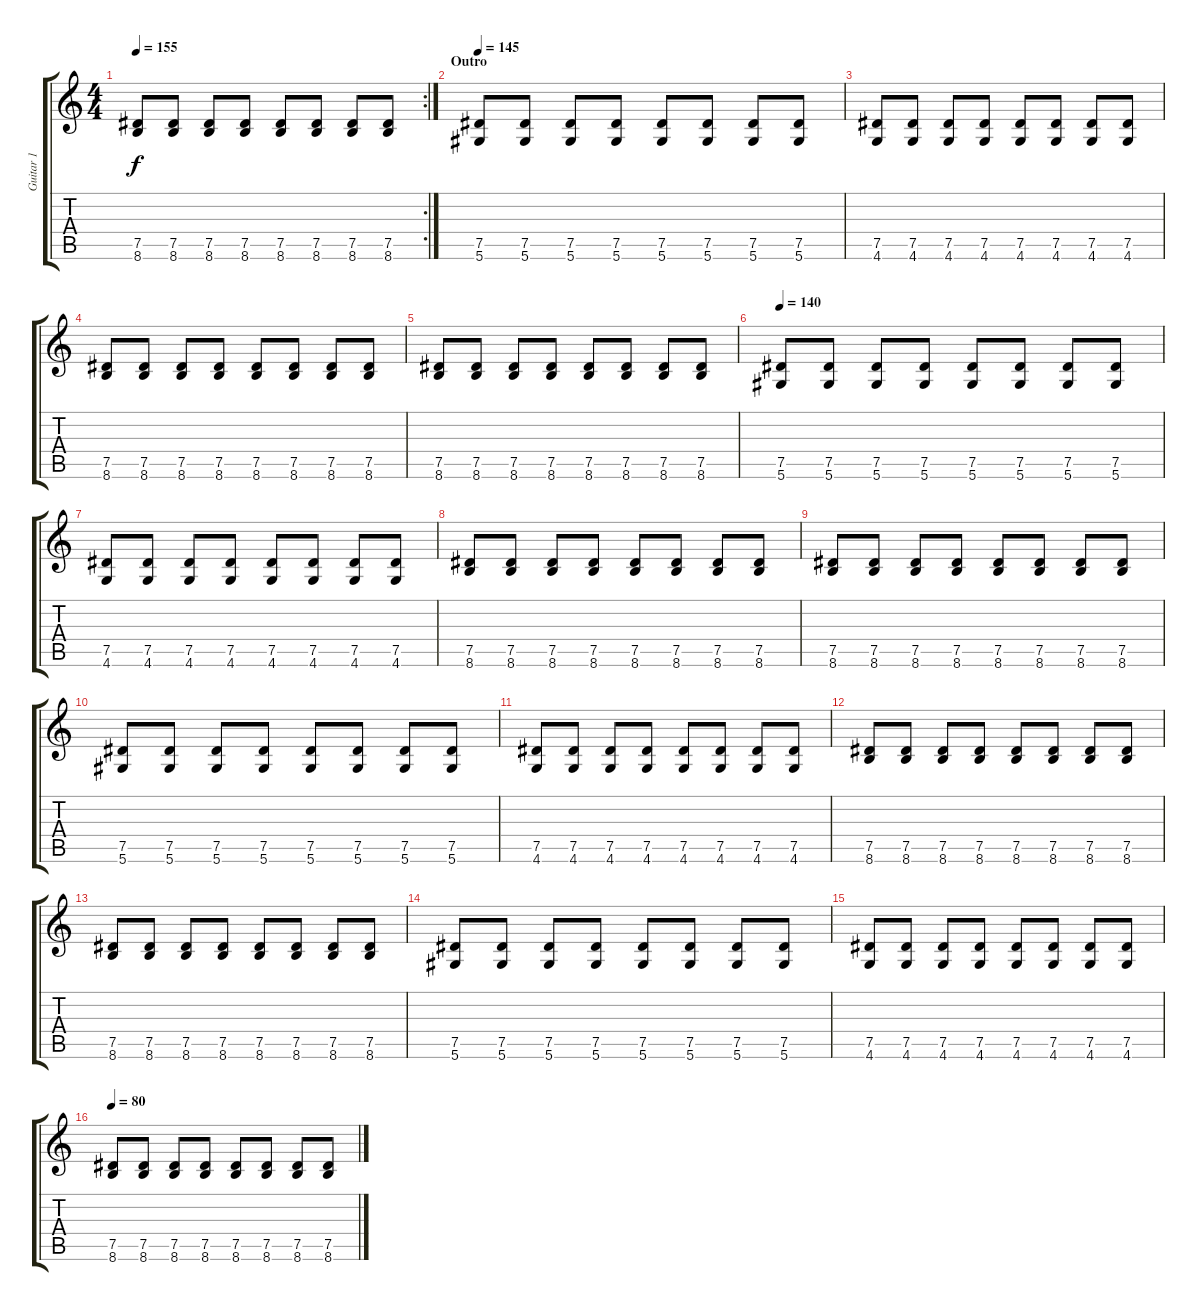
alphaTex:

\track ("Guitar 1" "Guitar 1") {instrument distortionguitar}
\staff {score tabs}
\tuning (Eb4 Bb3 Gb3 Db3 Ab2 Eb2) {hide}
\rc 2
\ts (4 4)
\tempo 155
\clef g2
\ks c
(7.5 8.6).8{dy f} (7.5 8.6).8 (7.5 8.6).8 (7.5 8.6).8 (7.5 8.6).8 (7.5 8.6).8 (7.5 8.6).8 (7.5 8.6).8 |
\section ("" "Outro")
\tempo 145
(7.5 5.6).8 (7.5 5.6).8 (7.5 5.6).8 (7.5 5.6).8 (7.5 5.6).8 (7.5 5.6).8 (7.5 5.6).8 (7.5 5.6).8 |
(7.5 4.6).8 (7.5 4.6).8 (7.5 4.6).8 (7.5 4.6).8 (7.5 4.6).8 (7.5 4.6).8 (7.5 4.6).8 (7.5 4.6).8 |
(7.5 8.6).8 (7.5 8.6).8 (7.5 8.6).8 (7.5 8.6).8 (7.5 8.6).8 (7.5 8.6).8 (7.5 8.6).8 (7.5 8.6).8 |
(7.5 8.6).8 (7.5 8.6).8 (7.5 8.6).8 (7.5 8.6).8 (7.5 8.6).8 (7.5 8.6).8 (7.5 8.6).8 (7.5 8.6).8 |
\tempo 140
(7.5 5.6).8 (7.5 5.6).8 (7.5 5.6).8 (7.5 5.6).8 (7.5 5.6).8 (7.5 5.6).8 (7.5 5.6).8 (7.5 5.6).8 |
(7.5 4.6).8 (7.5 4.6).8 (7.5 4.6).8 (7.5 4.6).8 (7.5 4.6).8 (7.5 4.6).8 (7.5 4.6).8 (7.5 4.6).8 |
(7.5 8.6).8 (7.5 8.6).8 (7.5 8.6).8 (7.5 8.6).8 (7.5 8.6).8 (7.5 8.6).8 (7.5 8.6).8 (7.5 8.6).8 |
(7.5 8.6).8 (7.5 8.6).8 (7.5 8.6).8 (7.5 8.6).8 (7.5 8.6).8 (7.5 8.6).8 (7.5 8.6).8 (7.5 8.6).8 |
(7.5 5.6).8 (7.5 5.6).8 (7.5 5.6).8 (7.5 5.6).8 (7.5 5.6).8 (7.5 5.6).8 (7.5 5.6).8 (7.5 5.6).8 |
(7.5 4.6).8 (7.5 4.6).8 (7.5 4.6).8 (7.5 4.6).8 (7.5 4.6).8 (7.5 4.6).8 (7.5 4.6).8 (7.5 4.6).8 |
(7.5 8.6).8 (7.5 8.6).8 (7.5 8.6).8 (7.5 8.6).8 (7.5 8.6).8 (7.5 8.6).8 (7.5 8.6).8 (7.5 8.6).8 |
(7.5 8.6).8 (7.5 8.6).8 (7.5 8.6).8 (7.5 8.6).8 (7.5 8.6).8 (7.5 8.6).8 (7.5 8.6).8 (7.5 8.6).8 |
(7.5 5.6).8 (7.5 5.6).8 (7.5 5.6).8 (7.5 5.6).8 (7.5 5.6).8 (7.5 5.6).8 (7.5 5.6).8 (7.5 5.6).8 |
(7.5 4.6).8 (7.5 4.6).8 (7.5 4.6).8 (7.5 4.6).8 (7.5 4.6).8 (7.5 4.6).8 (7.5 4.6).8 (7.5 4.6).8 |
\tempo 80
(7.5 8.6).8 (7.5 8.6).8 (7.5 8.6).8 (7.5 8.6).8 (7.5 8.6).8 (7.5 8.6).8 (7.5 8.6).8 (7.5 8.6).8
